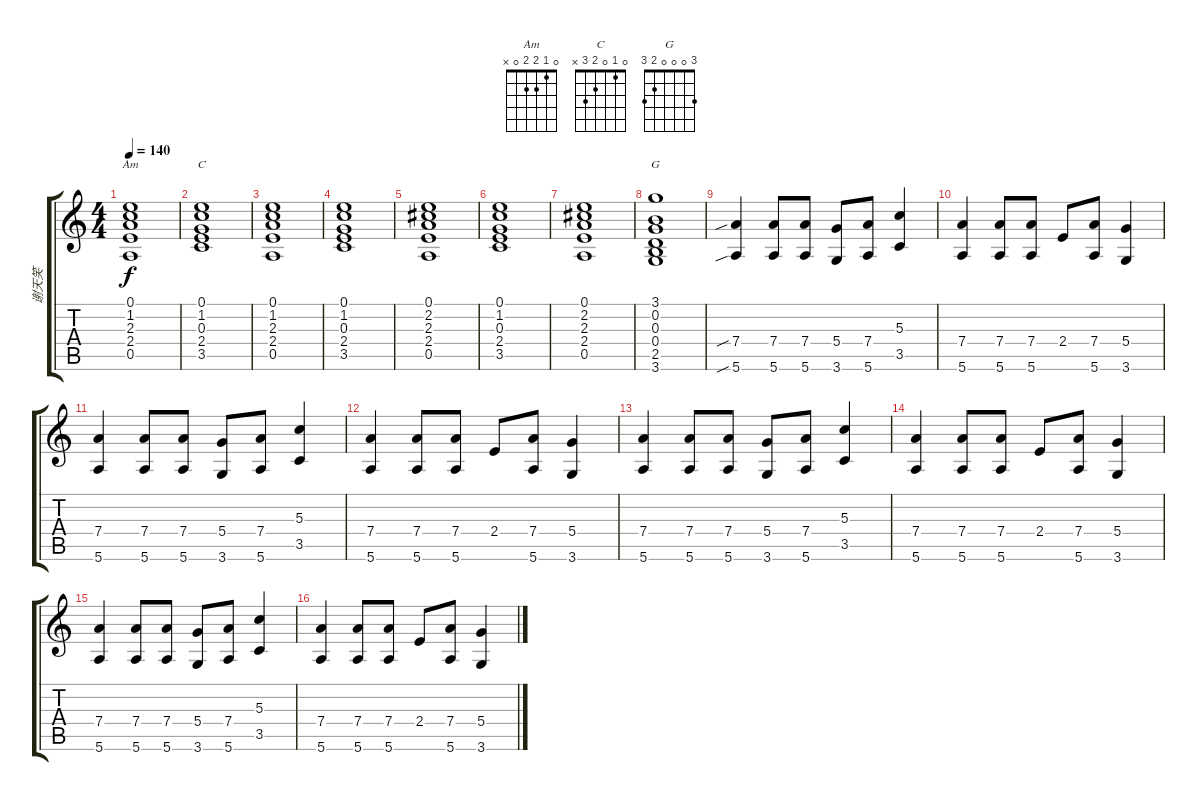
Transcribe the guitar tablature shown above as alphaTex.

\track ("谢天笑" "谢天笑") {instrument distortionguitar}
\staff {score tabs}
\tuning (E4 B3 G3 D3 A2 E2) {hide}
\chord ("Am" 0 1 2 2 0 x)
\chord ("C" 0 1 0 2 3 x)
\chord ("G" 3 0 0 0 2 3)
\ts (4 4)
\tempo 140
\clef g2
\ks c
(0.1 1.2 2.3 2.4 0.5).1{ch "Am" dy f} |
(0.1 1.2 0.3 2.4 3.5).1{ch "C"} |
(0.1 1.2 2.3 2.4 0.5).1 |
(0.1 1.2 0.3 2.4 3.5).1 |
(0.1 2.2 2.3 2.4 0.5).1 |
(0.1 1.2 0.3 2.4 3.5).1 |
(0.1 2.2 2.3 2.4 0.5).1 |
(3.1 0.2 0.3 0.4 2.5 3.6).1{ch "G"} |
(7.4{sib} 5.6{sib}).4 (7.4 5.6).8 (7.4 5.6).8 (5.4 3.6).8 (7.4 5.6).8 (5.3 3.5).4 |
(7.4 5.6).4 (7.4 5.6).8 (7.4 5.6).8 2.4.8 (7.4 5.6).8 (5.4 3.6).4 |
(7.4 5.6).4 (7.4 5.6).8 (7.4 5.6).8 (5.4 3.6).8 (7.4 5.6).8 (5.3 3.5).4 |
(7.4 5.6).4 (7.4 5.6).8 (7.4 5.6).8 2.4.8 (7.4 5.6).8 (5.4 3.6).4 |
(7.4 5.6).4 (7.4 5.6).8 (7.4 5.6).8 (5.4 3.6).8 (7.4 5.6).8 (5.3 3.5).4 |
(7.4 5.6).4 (7.4 5.6).8 (7.4 5.6).8 2.4.8 (7.4 5.6).8 (5.4 3.6).4 |
(7.4 5.6).4 (7.4 5.6).8 (7.4 5.6).8 (5.4 3.6).8 (7.4 5.6).8 (5.3 3.5).4 |
(7.4 5.6).4 (7.4 5.6).8 (7.4 5.6).8 2.4.8 (7.4 5.6).8 (5.4 3.6).4
